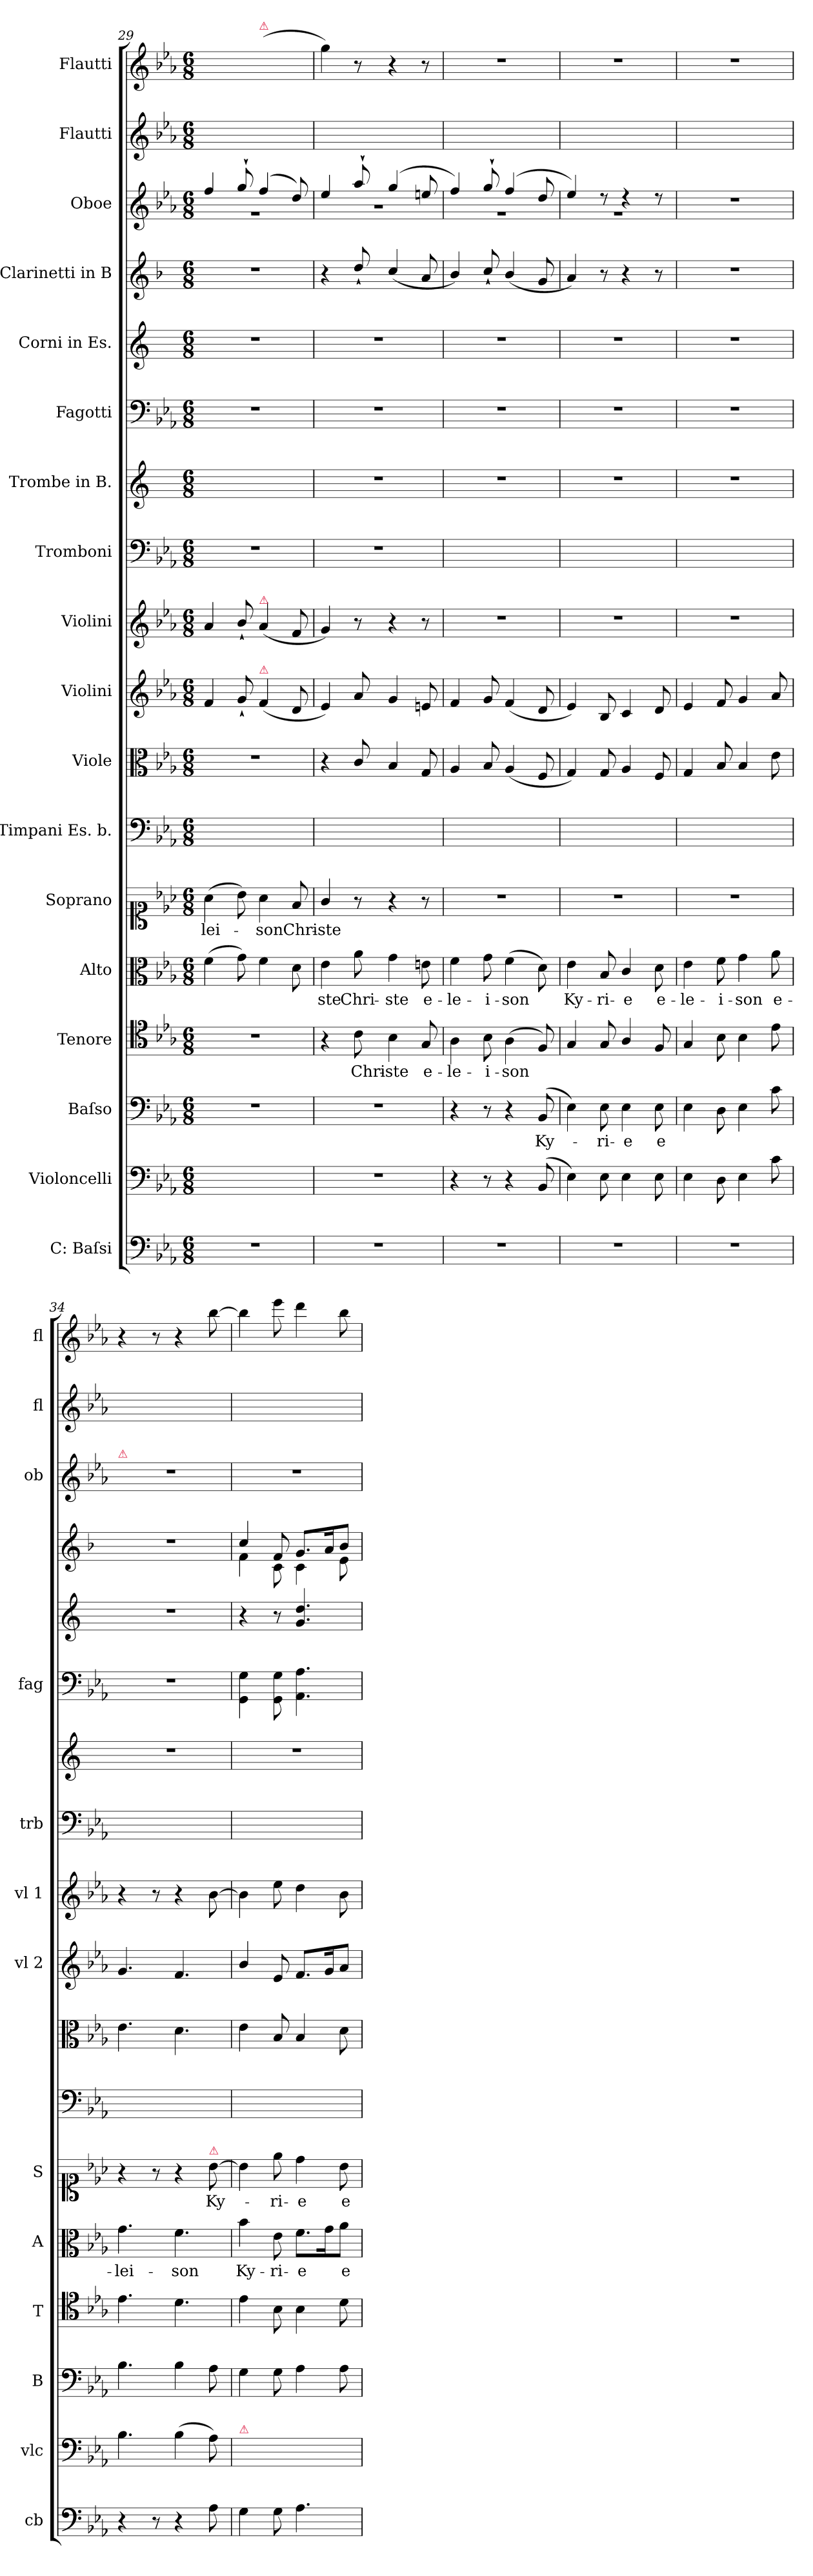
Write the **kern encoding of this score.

**kern	**kern	**kern	**text	**kern	**text	**kern	**text	**kern	**text	**kern	**kern	**kern	**kern	**kern	**kern	**kern	**kern	**kern	**kern	**kern	**kern
*part18	*part17	*part16	*part16	*part15	*part15	*part14	*part14	*part13	*part13	*part12	*part11	*part10	*part9	*part8	*part7	*part6	*part5	*part4	*part3	*part2	*part1
*staff18	*staff17	*staff16	*staff16	*staff15	*staff15	*staff14	*staff14	*staff13	*staff13	*staff12	*staff11	*staff10	*staff9	*staff8	*staff7	*staff6	*staff5	*staff4	*staff3	*staff2	*staff1
*I"C: Baſsi	*I"Violoncelli	*I"Baſso	*	*I"Tenore	*	*I"Alto	*	*I"Soprano	*	*I"Timpani Es. b.	*I"Viole	*I"Violini	*I"Violini	*I"Tromboni	*I"Trombe in B.	*I"Fagotti	*I"Corni in Es.	*I"Clarinetti in B	*I"Oboe	*I"Flautti	*I"Flautti
*I'cb	*I'vlc	*I'B	*	*I'T	*	*I'A	*	*I'S	*	*	*	*I'vl 2	*I'vl 1	*I'trb	*	*I'fag	*	*	*I'ob	*I'fl	*I'fl
*clefF4	*clefF4	*clefF4	*	*clefC4	*	*clefC3	*	*clefC1	*	*clefF4	*clefC3	*clefG2	*clefG2	*clefF4	*clefG2	*clefF4	*clefG2	*clefG2	*clefG2	*clefG2	*clefG2
*	*	*	*	*	*	*	*	*	*	*	*	*	*	*	*	*	*ITrd5c9	*ITrd1c2	*	*	*
*k[b-e-a-]	*k[b-e-a-]	*k[b-e-a-]	*	*k[b-e-a-]	*	*k[b-e-a-]	*	*k[b-e-a-]	*	*k[b-e-a-]	*k[b-e-a-]	*k[b-e-a-]	*k[b-e-a-]	*k[b-e-a-]	*k[]	*k[b-e-a-]	*k[b-e-a-]	*k[b-e-a-]	*k[b-e-a-]	*k[b-e-a-]	*k[b-e-a-]
*M6/8	*M6/8	*M6/8	*	*M6/8	*	*M6/8	*	*M6/8	*	*M6/8	*M6/8	*M6/8	*M6/8	*M6/8	*M6/8	*M6/8	*M6/8	*M6/8	*M6/8	*M6/8	*M6/8
=29	=29	=29	=29	=29	=29	=29	=29	=29	=29	=29	=29	=29	=29	=29	=29	=29	=29	=29	=29	=29	=29
*	*	*	*	*	*	*	*	*	*	*	*	*	*	*	*	*	*	*	*^	*	*
2.r	2.ryy	2.r	.	2.r	.	(>4f\	.	(>4a-\	-lei-	2.ryy	2.r	4f/	4a-/	2.r	2.ryy	2.r	2.r	2.r	4ff/	2.rg	2.ryy	4aa-/yy
.	.	.	.	.	.	8g\)	.	8b-\)	.	.	.	8g`>/	8b-`>/	.	.	.	.	.	8gg`>/	.	.	8bb-`>/yy
!	!	!	!	!	!	!	!	!	!	!	!	!	!	!	!	!	!	!	!	!	!	!LO:TX:a:color=crimson:t=⚠
!	!	!	!	!	!	!	!	!	!	!	!	!	!LO:TX:a:color=crimson:t=⚠	!	!	!	!	!	!	!	!	!
!	!	!	!	!	!	!	!	!	!	!	!	!LO:TX:a:color=crimson:t=⚠	!	!	!	!	!	!	!	!	!	!
.	.	.	.	.	.	4f\	.	4a-\	-son	.	.	(>4f/	(>4a-/	.	.	.	.	.	(>4ff/	.	.	(>4aa-/yy
.	.	.	.	.	.	8d\	.	8f/	Chri-	.	.	8d/	8f/	.	.	.	.	.	8dd/)	.	.	8ff/yy
=30	=30	=30	=30	=30	=30	=30	=30	=30	=30	=30	=30	=30	=30	=30	=30	=30	=30	=30	=30	=30	=30	=30
2.r	2.r	2.r	.	4r	.	4e-\	ste	4g/	-ste	2.ryy	4r	4e-/)	4g/)	2.r	2.r	2.r	2.r	4r	4ee-/	2.r	2.ryy	4gg\)
.	.	.	.	8c\	Chri-	8a-\	Chri-	8r	.	.	8c/	8a-/	8r	.	.	.	.	8cc`>/	8aa-`>/	.	.	8r
.	.	.	.	4B-\	-ste	4g\	-ste	4r	.	.	4B-/	4g/	4r	.	.	.	.	(>4b-/	(>4gg/	.	.	4r
.	.	.	.	8G/	e-	8en\	e-	8r	.	.	8G/	8en/	8r	.	.	.	.	8g/	8een/	.	.	8r
=31	=31	=31	=31	=31	=31	=31	=31	=31	=31	=31	=31	=31	=31	=31	=31	=31	=31	=31	=31	=31	=31	=31
2.r	4r	4r	.	4A-\	-le-	4f\	-le-	2.r	.	2.ryy	4A-/	4f/	2.r	2.ryy	2.r	2.r	2.r	4a-/)	4ff/)	2.rg	2.ryy	2.r
.	8r	8r	.	8B-\	-i-	8g\	-i-	.	.	.	8B-/	8g/	.	.	.	.	.	8b-`>/	8gg`>/	.	.	.
.	4r	4r	.	(>4A-\	-son	(>4f\	-son	.	.	.	(<4A-/	(<4f/	.	.	.	.	.	(>4a-/	(>4ff/	.	.	.
.	(<8BB-/	(<8BB-/	Ky-	8F/)	.	8d\)	.	.	.	.	8F/	8d/	.	.	.	.	.	8f/	8dd/	.	.	.
=32	=32	=32	=32	=32	=32	=32	=32	=32	=32	=32	=32	=32	=32	=32	=32	=32	=32	=32	=32	=32	=32	=32
2.r	4E-\)	4E-\)	.	4G/	.	4e-\	Ky-	2.r	.	2.ryy	4G/)	4e-/)	2.r	2.ryy	2.r	2.r	2.r	4g/)	4ee-/)	2.r	2.ryy	2.r
.	8E-\	8E-\	-ri-	8G/	.	8B-/	-ri-	.	.	.	8G/	8B-/	.	.	.	.	.	8r	8rdd	.	.	.
.	4E-\	4E-\	-e	4A-/	.	4c/	-e	.	.	.	4A-/	4c/	.	.	.	.	.	4r	4rdd	.	.	.
.	8E-\	8E-\	e	8F/	.	8d\	e-	.	.	.	8F/	8d/	.	.	.	.	.	8r	8rdd	.	.	.
*	*	*	*	*	*	*	*	*	*	*	*	*	*	*	*	*	*	*	*v	*v	*	*
=33	=33	=33	=33	=33	=33	=33	=33	=33	=33	=33	=33	=33	=33	=33	=33	=33	=33	=33	=33	=33	=33
2.r	4E-\	4E-\	.	4G/	.	4e-\	-le-	2.r	.	2.ryy	4G/	4e-/	2.r	2.ryy	2.r	2.r	2.r	2.r	2.r	2.ryy	2.r
.	8D\	8D\	.	8B-\	.	8f\	-i-	.	.	.	8B-/	8f/	.	.	.	.	.	.	.	.	.
.	4E-\	4E-\	.	4B-\	.	4g\	-son	.	.	.	4B-/	4g/	.	.	.	.	.	.	.	.	.
.	8c\	8c\	.	8e-\	.	8a-\	e-	.	.	.	8e-\	8a-/	.	.	.	.	.	.	.	.	.
=34	=34	=34	=34	=34	=34	=34	=34	=34	=34	=34	=34	=34	=34	=34	=34	=34	=34	=34	=34	=34	=34
!	!	!	!	!	!	!	!	!	!	!	!	!	!	!	!	!	!	!	!LO:TX:a:color=crimson:t=⚠	!	!
4r	4.B-\	4.B-\	.	4.e-\	.	4.g\	-lei-	4r	.	2.ryy	4.e-\	4.g/	4r	2.ryy	2.r	2.r	2.r	2.r	2.r	2.ryy	4r
8r	.	.	.	.	.	.	.	8r	.	.	.	.	8r	.	.	.	.	.	.	.	8r
4r	(>4B-\	4B-\	.	4.d\	.	4.f\	-son	4r	.	.	4.d\	4.f/	4r	.	.	.	.	.	.	.	4r
!	!	!	!	!	!	!	!	!LO:TX:a:color=crimson:t=⚠	!	!	!	!	!	!	!	!	!	!	!	!	!
8A-\	8A-\)	8A-\	.	.	.	.	.	[8b-\	Ky-	.	.	.	[8b-\	.	.	.	.	.	.	.	[8bb-\
=35	=35	=35	=35	=35	=35	=35	=35	=35	=35	=35	=35	=35	=35	=35	=35	=35	=35	=35	=35	=35	=35
*	*	*	*	*	*	*	*	*	*	*	*	*	*	*	*	*	*	*^	*	*	*
!	!LO:TX:a:color=crimson:t=⚠	!	!	!	!	!	!	!	!	!	!	!	!	!	!	!	!	!	!	!	!	!
4G\	4G\yy	4G\	.	4e-\	.	4b-\	Ky-	4b-\]	.	2.ryy	4e-\	4b-/	4b-\]	2.ryy	2.r	4GG\ 4G\	4r	4b-/	4e-\	2.r	2.ryy	4bb-\]
8G\	8G\yy	8G\	.	8B-\	.	8e-\	-ri-	8ee-\	-ri-	.	8B-/	8e-/	8ee-\	.	.	8GG\ 8G\	8r	8e-/	8B-\	.	.	8eee-\
4.A-\	4.A-\yy	4A-\	.	4B-\	.	8.f\L	-e	4dd\	-e	.	4B-/	8.f/L	4dd\	.	.	4.AA-\ 4.A-\	4.B-/ 4.f/	8.f/L	4B-\	.	.	4ddd\
.	.	.	.	.	.	16g\K	.	.	.	.	.	16g/K	.	.	.	.	.	16g/K	.	.	.	.
.	.	8A-\	.	8d\	.	8a-\J	e	8b-\	e-	.	8d\	8a-/J	8b-\	.	.	.	.	8a-/J	8d\	.	.	8bb-\
*	*	*	*	*	*	*	*	*	*	*	*	*	*	*	*	*	*	*v	*v	*	*	*
=	=	=	=	=	=	=	=	=	=	=	=	=	=	=	=	=	=	=	=	=	=
*-	*-	*-	*-	*-	*-	*-	*-	*-	*-	*-	*-	*-	*-	*-	*-	*-	*-	*-	*-	*-	*-
